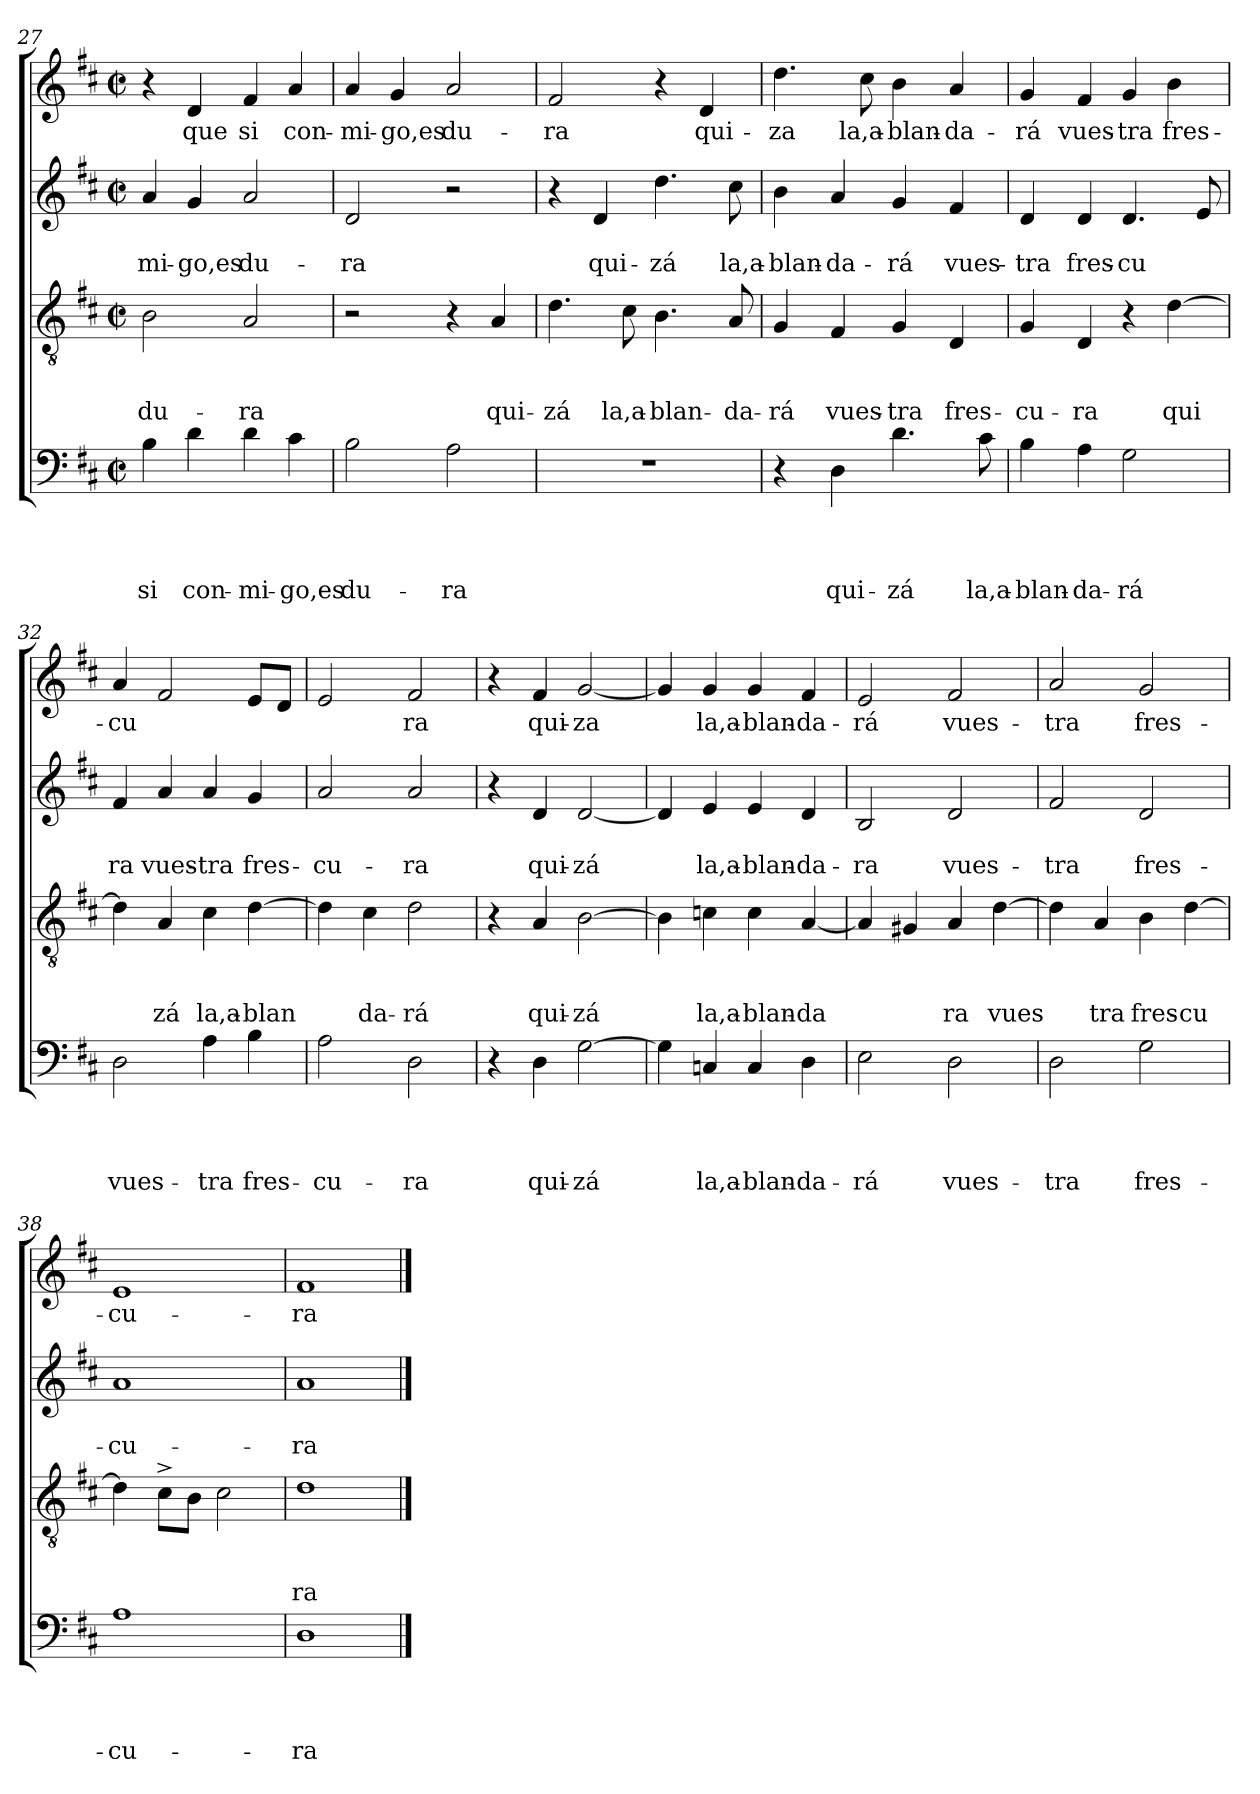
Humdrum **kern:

**kern	**text	**text	**text	**text	**kern	**text	**text	**text	**kern	**text	**text	**kern	**text
*part4	*part4	*part4	*part4	*part4	*part3	*part3	*part3	*part3	*part2	*part2	*part2	*part1	*part1
*staff4	*staff4	*staff4	*staff4	*staff4	*staff3	*staff3	*staff3	*staff3	*staff2	*staff2	*staff2	*staff1	*staff1
*clefF4	*	*	*	*	*clefGv2	*	*	*	*clefG2	*	*	*clefG2	*
*k[f#c#]	*	*	*	*	*k[f#c#]	*	*	*	*k[f#c#]	*	*	*k[f#c#]	*
*D:	*	*	*	*	*D:	*	*	*	*D:	*	*	*D:	*
*M2/2	*	*	*	*	*M2/2	*	*	*	*M2/2	*	*	*M2/2	*
*met(c|)	*	*	*	*	*met(c|)	*	*	*	*met(c|)	*	*	*met(c|)	*
=27	=27	=27	=27	=27	=27	=27	=27	=27	=27	=27	=27	=27	=27
!	!	!	!	!LO:LY:b	!	!	!	!LO:LY:b	!	!	!LO:LY:b	!	!
4B\	.	.	.	si	2B\	.	.	du-	4a/	.	-mi-	4r	.
!	!	!	!	!LO:LY:b	!	!	!	!	!	!	!LO:LY:b	!	!LO:LY:b
4d\	.	.	.	con-	.	.	.	.	4g/	.	-go,es	4d/	que
!	!	!	!	!LO:LY:b	!	!	!	!LO:LY:b	!	!	!LO:LY:b	!	!LO:LY:b
4d\	.	.	.	-mi-	2A/	.	.	-ra	2a/	.	du-	4f#/	si
!	!	!	!	!LO:LY:b	!	!	!	!	!	!	!	!	!LO:LY:b
4c#\	.	.	.	-go,es	.	.	.	.	.	.	.	4a/	con-
!!LO:LB:g=z
=28	=28	=28	=28	=28	=28	=28	=28	=28	=28	=28	=28	=28	=28
!	!	!	!	!LO:LY:b	!	!	!	!	!	!	!LO:LY:b	!	!LO:LY:b
2B\	.	.	.	du-	2r	.	.	.	2d/	.	-ra	4a/	-mi-
!	!	!	!	!	!	!	!	!	!	!	!	!	!LO:LY:b:rj
.	.	.	.	.	.	.	.	.	.	.	.	4g/	-go,es
!	!	!	!	!LO:LY:b	!	!	!	!	!	!	!	!	!LO:LY:b
2A\	.	.	.	-ra	4r	.	.	.	2r	.	.	2a/	du-
!	!	!	!	!	!	!	!	!LO:LY:b	!	!	!	!	!
.	.	.	.	.	4A/	.	.	qui-	.	.	.	.	.
=29	=29	=29	=29	=29	=29	=29	=29	=29	=29	=29	=29	=29	=29
!	!	!	!	!	!	!	!	!LO:LY:b	!	!	!	!	!LO:LY:b
1r	.	.	.	.	4.d\	.	.	-zá	4r	.	.	2f#/	-ra
!	!	!	!	!	!	!	!	!	!	!	!LO:LY:b	!	!
.	.	.	.	.	.	.	.	.	4d/	.	qui-	.	.
!	!	!	!	!	!	!	!	!LO:LY:b	!	!	!	!	!
.	.	.	.	.	8c#\	.	.	la,a-	.	.	.	.	.
!	!	!	!	!	!	!	!	!LO:LY:b:rj	!	!	!LO:LY:b	!	!
.	.	.	.	.	4.B\	.	.	-blan-	4.dd\	.	-zá	4r	.
!	!	!	!	!	!	!	!	!	!	!	!	!	!LO:LY:b
.	.	.	.	.	.	.	.	.	.	.	.	4d/	qui-
!	!	!	!	!	!	!	!	!LO:LY:b	!	!	!LO:LY:b	!	!
.	.	.	.	.	8A/	.	.	-da-	8cc#\	.	la,a-	.	.
=30	=30	=30	=30	=30	=30	=30	=30	=30	=30	=30	=30	=30	=30
!	!	!	!	!	!	!	!	!LO:LY:b	!	!	!LO:LY:b	!	!LO:LY:b
4r	.	.	.	.	4G/	.	.	-rá	4b\	.	-blan-	4.dd\	-za
!	!	!	!	!LO:LY:b	!	!	!	!LO:LY:b	!	!	!LO:LY:b	!	!
4D\	.	.	.	qui-	4F#/	.	.	vues-	4a/	.	-da-	.	.
!	!	!	!	!	!	!	!	!	!	!	!	!	!LO:LY:b
.	.	.	.	.	.	.	.	.	.	.	.	8cc#\	la,a-
!	!	!	!	!LO:LY:b	!	!	!	!LO:LY:b	!	!	!LO:LY:b	!	!LO:LY:b:rj
4.d\	.	.	.	-zá	4G/	.	.	-tra	4g/	.	-rá	4b\	-blan-
!	!	!	!	!	!	!	!	!LO:LY:b	!	!	!LO:LY:b	!	!LO:LY:b
.	.	.	.	.	4D/	.	.	fres-	4f#/	.	vues-	4a/	-da-
!	!	!	!	!LO:LY:b	!	!	!	!	!	!	!	!	!
8c#\	.	.	.	la,a-	.	.	.	.	.	.	.	.	.
=31	=31	=31	=31	=31	=31	=31	=31	=31	=31	=31	=31	=31	=31
!	!	!	!	!LO:LY:b	!	!	!	!LO:LY:b	!	!	!LO:LY:b	!	!LO:LY:b
4B\	.	.	.	-blan-	4G/	.	.	-cu-	4d/	.	-tra	4g/	-rá
!	!	!	!	!LO:LY:b	!	!	!	!LO:LY:b	!	!	!LO:LY:b	!	!LO:LY:b
4A\	.	.	.	-da-	4D/	.	.	-ra	4d/	.	fres-	4f#/	vues-
!	!	!	!	!LO:LY:b	!	!	!	!	!	!	!LO:LY:b	!	!LO:LY:b
2G\	.	.	.	-rá	4r	.	.	.	4.d/	.	-cu	4g/	-tra
!	!	!	!	!	!	!	!	!LO:LY:b	!	!	!	!	!LO:LY:b
.	.	.	.	.	[>4d\	.	.	qui	.	.	.	4b\	fres-
.	.	.	.	.	.	.	.	.	8e/	.	.	.	.
=32	=32	=32	=32	=32	=32	=32	=32	=32	=32	=32	=32	=32	=32
!	!	!	!	!LO:LY:b	!	!	!	!	!	!	!LO:LY:b	!	!LO:LY:b
2D\	.	.	.	vues-	4d\]	.	.	.	4f#/	.	ra	4a/	-cu
!	!	!	!	!	!	!	!	!LO:LY:b	!	!	!LO:LY:b	!	!
.	.	.	.	.	4A/	.	.	zá	4a/	.	vues-	2f#/	.
!	!	!	!	!LO:LY:b	!	!	!	!LO:LY:b	!	!	!LO:LY:b	!	!
4A\	.	.	.	-tra	4c#\	.	.	la,a-	4a/	.	-tra	.	.
!	!	!	!	!LO:LY:b	!	!	!	!LO:LY:b	!	!	!LO:LY:b	!	!
4B\	.	.	.	fres-	[>4d\	.	.	-blan	4g/	.	fres-	8e/L	.
.	.	.	.	.	.	.	.	.	.	.	.	8d/J	.
=33	=33	=33	=33	=33	=33	=33	=33	=33	=33	=33	=33	=33	=33
!	!	!	!	!LO:LY:b	!	!	!	!	!	!	!LO:LY:b	!	!
2A\	.	.	.	-cu-	4d\]	.	.	.	2a/	.	-cu-	2e/	.
!	!	!	!	!	!	!	!	!LO:LY:b	!	!	!	!	!
.	.	.	.	.	4c#\	.	.	da-	.	.	.	.	.
!	!	!	!	!LO:LY:b	!	!	!	!LO:LY:b	!	!	!LO:LY:b	!	!LO:LY:b
2D\	.	.	.	-ra	2d\	.	.	-rá	2a/	.	-ra	2f#/	ra
!!LO:LB:g=z
=34	=34	=34	=34	=34	=34	=34	=34	=34	=34	=34	=34	=34	=34
4r	.	.	.	.	4r	.	.	.	4r	.	.	4r	.
!	!	!	!	!LO:LY:b	!	!	!	!LO:LY:b	!	!	!LO:LY:b	!	!LO:LY:b
4D\	.	.	.	qui-	4A/	.	.	qui-	4d/	.	qui-	4f#/	qui-
!	!	!	!	!LO:LY:b	!	!	!	!LO:LY:b	!	!	!LO:LY:b	!	!LO:LY:b
[>2G\	.	.	.	-zá	[>2B\	.	.	-zá	[<2d/	.	-zá	[<2g/	-za
=35	=35	=35	=35	=35	=35	=35	=35	=35	=35	=35	=35	=35	=35
4G\]	.	.	.	.	4B\]	.	.	.	4d/]	.	.	4g/]	.
!	!	!	!	!LO:LY:b	!	!	!	!LO:LY:b	!	!	!LO:LY:b	!	!LO:LY:b
4Cn/	.	.	.	la,a-	4cn\	.	.	la,a-	4e/	.	la,a-	4g/	la,a-
!	!	!	!	!LO:LY:b	!	!	!	!LO:LY:b	!	!	!LO:LY:b	!	!LO:LY:b
4C/	.	.	.	-blan-	4c\	.	.	-blan-	4e/	.	-blan-	4g/	-blan-
!	!	!	!	!LO:LY:b	!	!	!	!LO:LY:b	!	!	!LO:LY:b	!	!LO:LY:b
4D\	.	.	.	-da-	[<4A/	.	.	-da	4d/	.	-da-	4f#/	-da-
=36	=36	=36	=36	=36	=36	=36	=36	=36	=36	=36	=36	=36	=36
!	!	!	!	!LO:LY:b	!	!	!	!	!	!	!LO:LY:b	!	!LO:LY:b
2E\	.	.	.	-rá	4A/]	.	.	.	2B/	.	-ra	2e/	-rá
.	.	.	.	.	4G#X/	.	.	.	.	.	.	.	.
!	!	!	!	!LO:LY:b	!	!	!	!LO:LY:b	!	!	!LO:LY:b	!	!LO:LY:b
2D\	.	.	.	vues-	4A/	.	.	ra	2d/	.	vues-	2f#/	vues-
!	!	!	!	!	!	!	!	!LO:LY:b	!	!	!	!	!
.	.	.	.	.	[>4d\	.	.	vues	.	.	.	.	.
=37	=37	=37	=37	=37	=37	=37	=37	=37	=37	=37	=37	=37	=37
!	!	!	!	!LO:LY:b	!	!	!	!	!	!	!LO:LY:b	!	!LO:LY:b
2D\	.	.	.	-tra	4d\]	.	.	.	2f#/	.	-tra	2a/	-tra
!	!	!	!	!	!	!	!	!LO:LY:b	!	!	!	!	!
.	.	.	.	.	4A/	.	.	tra	.	.	.	.	.
!	!	!	!	!LO:LY:b	!	!	!	!LO:LY:b	!	!	!LO:LY:b	!	!LO:LY:b
2G\	.	.	.	fres-	4B\	.	.	fres-	2d/	.	fres-	2g/	fres-
!	!	!	!	!	!	!	!	!LO:LY:b	!	!	!	!	!
.	.	.	.	.	[>4d\	.	.	-cu	.	.	.	.	.
=38	=38	=38	=38	=38	=38	=38	=38	=38	=38	=38	=38	=38	=38
!	!	!	!	!LO:LY:b	!	!	!	!	!	!	!LO:LY:b	!	!LO:LY:b
1A	.	.	.	-cu-	4d\]	.	.	.	1a	.	-cu-	1e	-cu-
.	.	.	.	.	8c#^>\L	.	.	.	.	.	.	.	.
.	.	.	.	.	8B\J	.	.	.	.	.	.	.	.
.	.	.	.	.	2c#\	.	.	.	.	.	.	.	.
=39	=39	=39	=39	=39	=39	=39	=39	=39	=39	=39	=39	=39	=39
!	!	!	!	!LO:LY:b	!	!	!	!LO:LY:b	!	!	!LO:LY:b	!	!LO:LY:b
1D	.	.	.	-ra	1d	.	.	ra	1a	.	-ra	1f#	-ra
==	==	==	==	==	==	==	==	==	==	==	==	==	==
*-	*-	*-	*-	*-	*-	*-	*-	*-	*-	*-	*-	*-	*-
